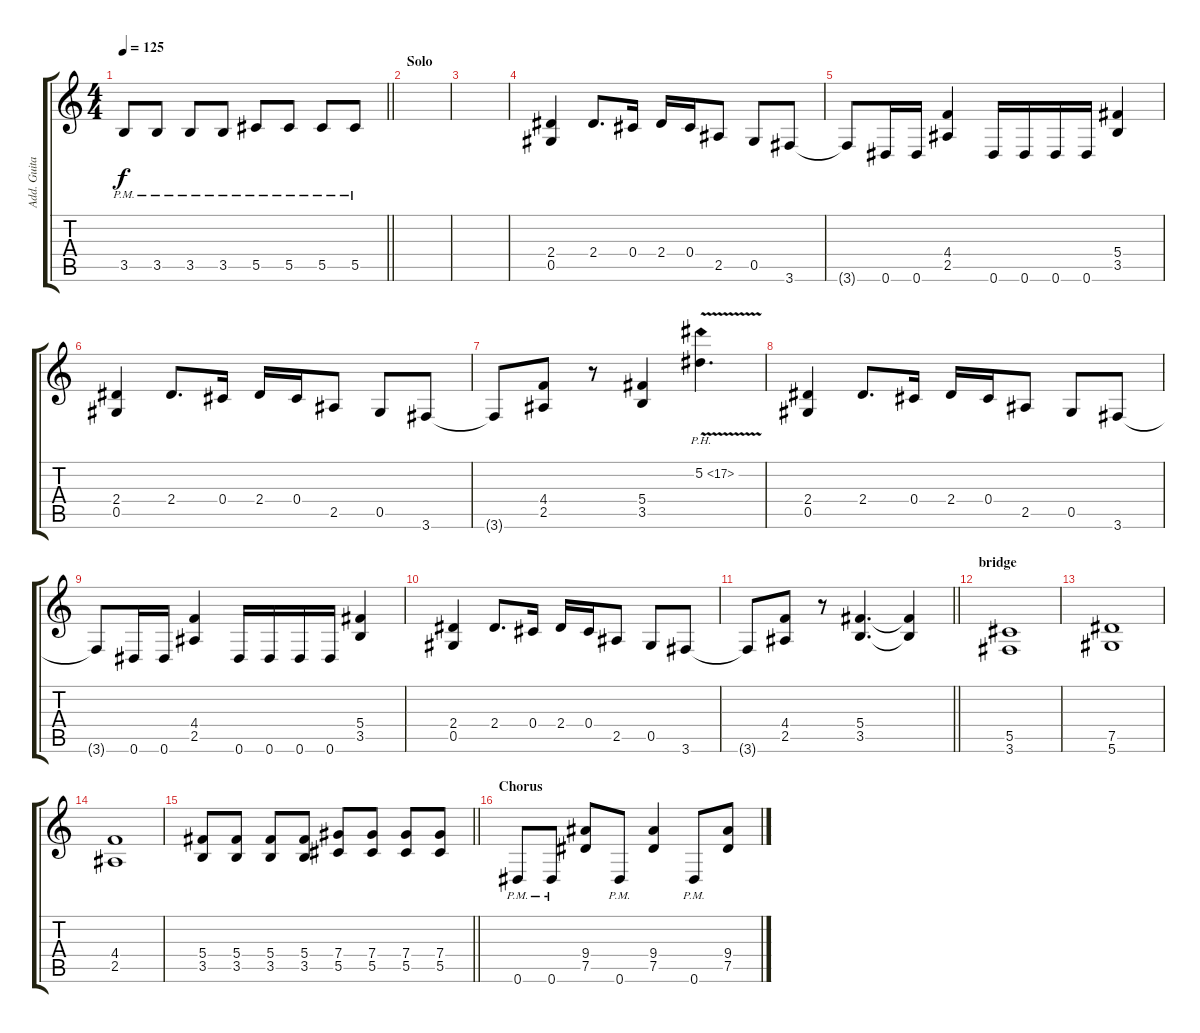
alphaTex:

\track ("Add. Guitar Overdub" "Add. Guita") {instrument distortionguitar}
\staff {score tabs}
\tuning (Eb4 Bb3 Gb3 Db3 Ab2 Eb2) {hide}
\ts (4 4)
\tempo 125
\clef g2
\barLineRight lightlight
\ks c
3.5{pm}.8{dy f} 3.5{pm}.8 3.5{pm}.8 3.5{pm}.8 5.5{pm}.8 5.5{pm}.8 5.5{pm}.8 5.5{pm}.8 |
\section ("" "Solo")
|
|
(2.4 0.5).4 2.4.8{d} 0.4.16 2.4.16 0.4.16 2.5.8 0.5.8 3.6.8 |
3.6{t}.8 0.6.16 0.6.16 (4.4 2.5).4 0.6.16 0.6.16 0.6.16 0.6.16 (5.4 3.5).4 |
(2.4 0.5).4 2.4.8{d} 0.4.16 2.4.16 0.4.16 2.5.8 0.5.8 3.6.8 |
3.6{t}.8 (4.4 2.5).8 r.8 (5.4 3.5).4 5.2{ph 12 v}.4{d} |
(2.4 0.5).4 2.4.8{d} 0.4.16 2.4.16 0.4.16 2.5.8 0.5.8 3.6.8 |
3.6{t}.8 0.6.16 0.6.16 (4.4 2.5).4 0.6.16 0.6.16 0.6.16 0.6.16 (5.4 3.5).4 |
(2.4 0.5).4 2.4.8{d} 0.4.16 2.4.16 0.4.16 2.5.8 0.5.8 3.6.8 |
\barLineRight lightlight
3.6{t}.8 (4.4 2.5).8 r.8 (5.4 3.5).4{d} (5.4{t} 3.5{t}).4 |
\section ("" "bridge")
(5.5 3.6).1 |
(7.5 5.6).1 |
(4.4 2.5).1 |
\barLineRight lightlight
(5.4 3.5).8 (5.4 3.5).8 (5.4 3.5).8 (5.4 3.5).8 (7.4 5.5).8 (7.4 5.5).8 (7.4 5.5).8 (7.4 5.5).8 |
\section ("" "Chorus")
0.6{pm}.8 0.6{pm}.8 (9.4 7.5).8 0.6{pm}.8 (9.4 7.5).4 0.6{pm}.8 (9.4 7.5).8
